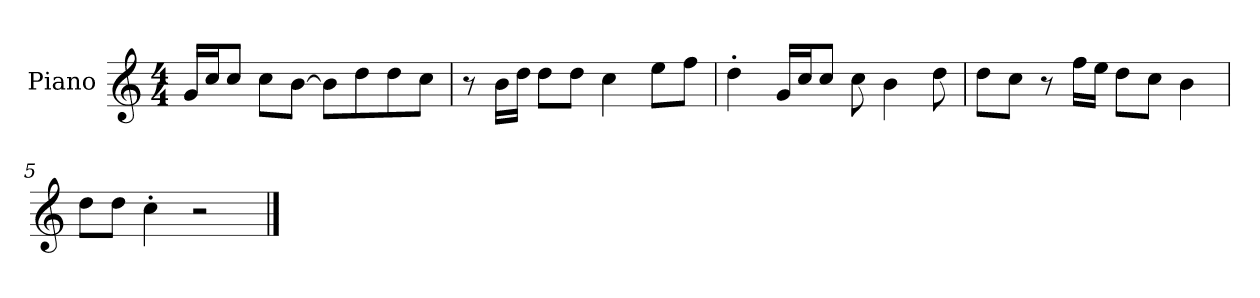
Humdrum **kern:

**kern
*part1
*staff1
*I"Piano
*I'P-no
*clefG2
*k[]
*M4/4
*MM90
=1
16g/LL
16cc/J
8cc/J
8cc\L
[8b\J
8b\L]
8dd\
8dd\
8cc\J
=2
8r
16b\LL
16dd\JJ
8dd\L
8dd\J
4cc\
8ee\L
8ff\J
=3
4dd'\
16g/LL
16cc/J
8cc/J
8cc\
4b\
8dd\
=4
8dd\L
8cc\J
8r
16ff\LL
16ee\JJ
8dd\L
8cc\J
4b\
=5
8dd\L
8dd\J
4cc'\
2r
==
*-
